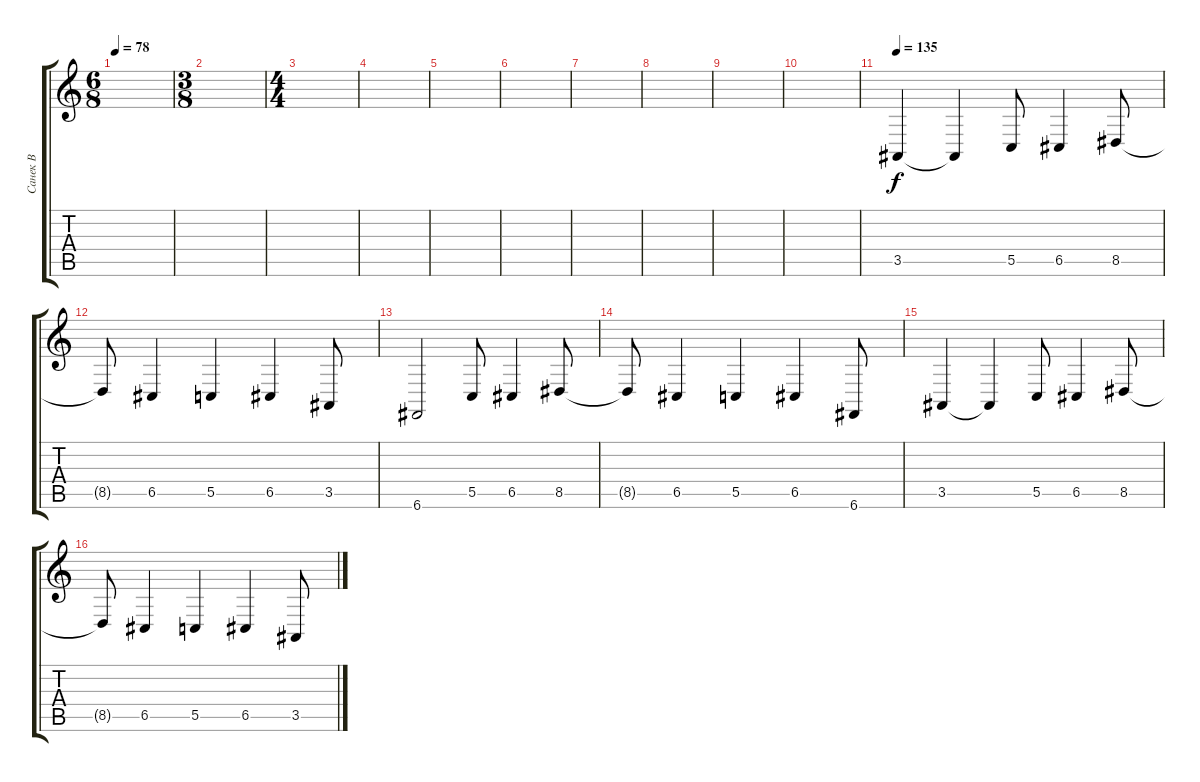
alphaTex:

\track ("Санек В" "Санек В") {instrument viola}
\staff {score tabs}
\tuning (D4 A3 F3 C3 G2 C2) {hide}
\ts (6 8)
\tempo 78
\clef g2
\ks c
|
\ts (3 8)
|
\ts (4 4)
|
|
|
|
|
|
|
|
\tempo 135
3.5.4 3.5{t}.4 5.5.8 6.5.4 8.5.8 |
8.5{t}.8 6.5.4 5.5.4 6.5.4 3.5.8 |
6.6.2 5.5.8 6.5.4 8.5.8 |
8.5{t}.8 6.5.4 5.5.4 6.5.4 6.6.8 |
3.5.4 3.5{t}.4 5.5.8 6.5.4 8.5.8 |
8.5{t}.8 6.5.4 5.5.4 6.5.4 3.5.8
